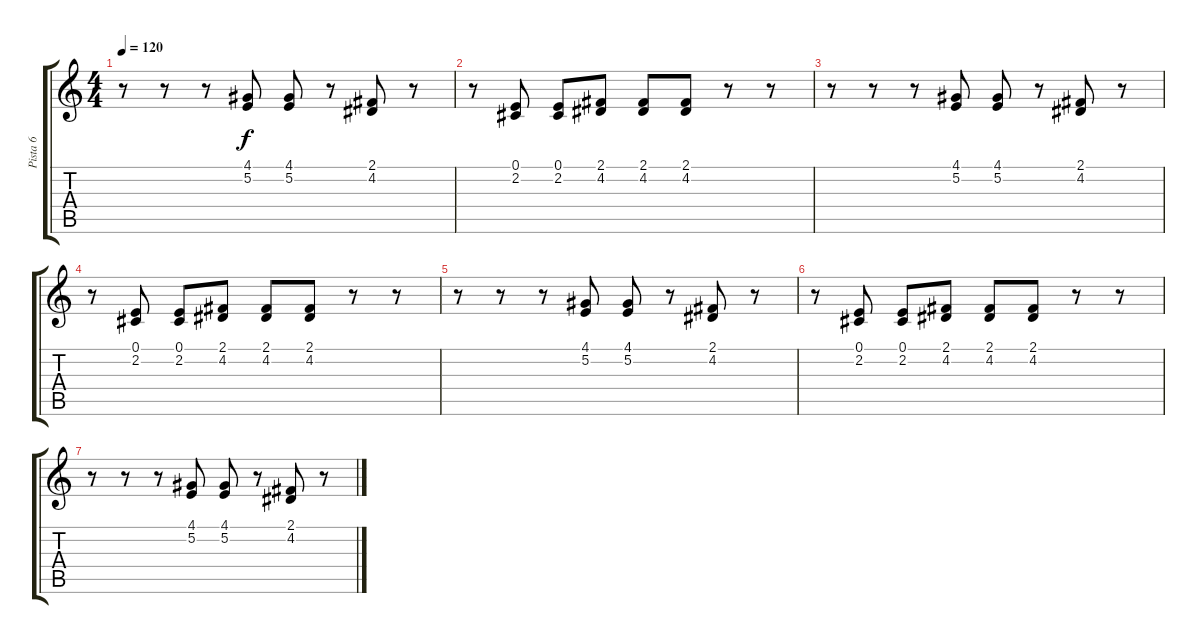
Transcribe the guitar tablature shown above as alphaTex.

\track ("Pista 6" "Pista 6") {instrument synthbrass1}
\staff {score tabs}
\tuning (E4 B3 G3 D3 A2 E2) {hide}
\ts (4 4)
\tempo 120
\clef g2
\ks c
r.8{dy f} r.8 r.8 (4.1 5.2).8 (4.1 5.2).8 r.8 (2.1 4.2).8 r.8 |
r.8 (0.1 2.2).8 (0.1 2.2).8 (2.1 4.2).8 (2.1 4.2).8 (2.1 4.2).8 r.8 r.8 |
r.8 r.8 r.8 (4.1 5.2).8 (4.1 5.2).8 r.8 (2.1 4.2).8 r.8 |
r.8 (0.1 2.2).8 (0.1 2.2).8 (2.1 4.2).8 (2.1 4.2).8 (2.1 4.2).8 r.8 r.8 |
r.8 r.8 r.8 (4.1 5.2).8 (4.1 5.2).8 r.8 (2.1 4.2).8 r.8 |
r.8 (0.1 2.2).8 (0.1 2.2).8 (2.1 4.2).8 (2.1 4.2).8 (2.1 4.2).8 r.8 r.8 |
r.8 r.8 r.8 (4.1 5.2).8 (4.1 5.2).8 r.8 (2.1 4.2).8 r.8
